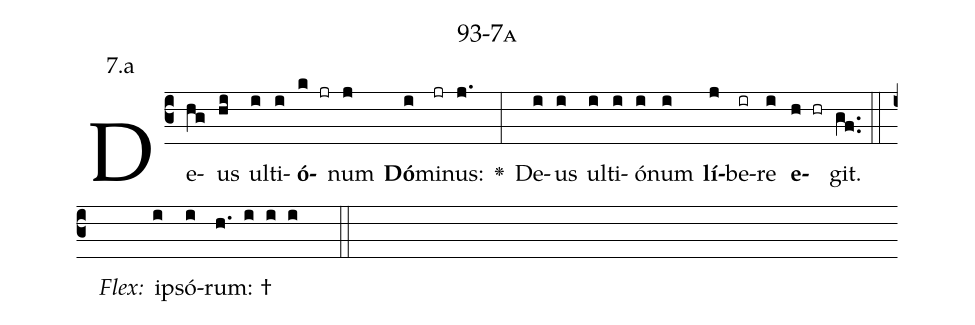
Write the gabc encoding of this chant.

name: 93-7a;
annotation: 7.a;
%%
(c3)De(hg)us(hi) ul(i)ti(i)<b>ó</b>(k jr)num(j) <b>Dó</b>(i)mi(jr)nus:(j.) <v>\greheightstar</v>(:) De(i)us(i) ul(i)ti(i)ó(i)num(i) <b>lí</b>(j)be(ir)re(i) <b>e</b>(h hr)git.(gf..) (::)
<i>Flex:</i>()  ip(i)só(i)rum: †(h. i i i  ::)

%E(i) u(i) o(j) u(i) a(h) e.(gf..) (::)
